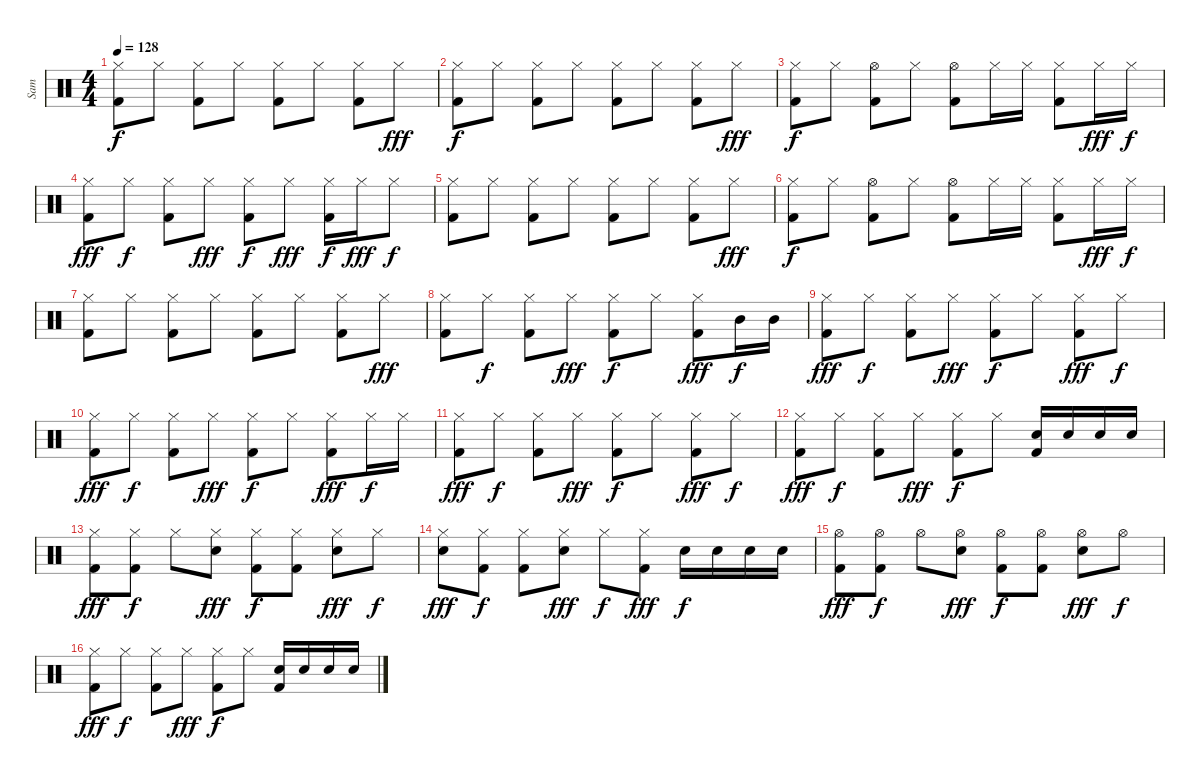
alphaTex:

\track ("Sam" "Sam") {instrument percussion}
\staff {score}
\articulation defaults
\ts (4 4)
\tempo 128
\clef neutral
\ks c
("Hi-Hat (closed)" "Kick (hit) 2").8{dy f} "Hi-Hat (closed)".8 ("Hi-Hat (closed)" "Kick (hit) 2").8 "Hi-Hat (closed)".8 ("Hi-Hat (closed)" "Kick (hit) 2").8 "Hi-Hat (closed)".8 ("Hi-Hat (closed)" "Kick (hit) 2").8 "Hi-Hat (closed)".8{dy fff} |
("Hi-Hat (closed)" "Kick (hit) 2").8{dy f} "Hi-Hat (closed)".8 ("Hi-Hat (closed)" "Kick (hit) 2").8 "Hi-Hat (closed)".8 ("Hi-Hat (closed)" "Kick (hit) 2").8 "Hi-Hat (closed)".8 ("Hi-Hat (closed)" "Kick (hit) 2").8 "Hi-Hat (closed)".8{dy fff} |
("Hi-Hat (closed)" "Kick (hit) 2").8{dy f} "Hi-Hat (closed)".8 ("Hi-Hat (open)" "Kick (hit) 2").8 "Hi-Hat (closed)".8 ("Hi-Hat (open)" "Kick (hit) 2").8 "Hi-Hat (closed)".16 "Hi-Hat (closed)".16 ("Hi-Hat (closed)" "Kick (hit) 2").8 "Hi-Hat (closed)".16{dy fff} "Hi-Hat (closed)".16{dy f} |
("Hi-Hat (closed)" "Kick (hit) 2").8{dy fff} "Hi-Hat (closed)".8{dy f} ("Hi-Hat (closed)" "Kick (hit) 2").8 "Hi-Hat (closed)".8{dy fff} ("Hi-Hat (closed)" "Kick (hit) 2").8{dy f} "Hi-Hat (closed)".8{dy fff} ("Hi-Hat (closed)" "Kick (hit) 2").16{dy f} "Hi-Hat (closed)".16{dy fff} "Hi-Hat (closed)".8{dy f} |
("Hi-Hat (closed)" "Kick (hit) 2").8 "Hi-Hat (closed)".8 ("Hi-Hat (closed)" "Kick (hit) 2").8 "Hi-Hat (closed)".8 ("Hi-Hat (closed)" "Kick (hit) 2").8 "Hi-Hat (closed)".8 ("Hi-Hat (closed)" "Kick (hit) 2").8 "Hi-Hat (closed)".8{dy fff} |
("Hi-Hat (closed)" "Kick (hit) 2").8{dy f} "Hi-Hat (closed)".8 ("Hi-Hat (open)" "Kick (hit) 2").8 "Hi-Hat (closed)".8 ("Hi-Hat (open)" "Kick (hit) 2").8 "Hi-Hat (closed)".16 "Hi-Hat (closed)".16 ("Hi-Hat (closed)" "Kick (hit) 2").8 "Hi-Hat (closed)".16{dy fff} "Hi-Hat (closed)".16{dy f} |
("Hi-Hat (closed)" "Kick (hit) 2").8 "Hi-Hat (closed)".8 ("Hi-Hat (closed)" "Kick (hit) 2").8 "Hi-Hat (closed)".8 ("Hi-Hat (closed)" "Kick (hit) 2").8 "Hi-Hat (closed)".8 ("Hi-Hat (closed)" "Kick (hit) 2").8 "Hi-Hat (closed)".8{dy fff} |
("Hi-Hat (closed)" "Kick (hit) 2").8 "Hi-Hat (closed)".8{dy f} ("Hi-Hat (closed)" "Kick (hit) 2").8 "Hi-Hat (closed)".8{dy fff} ("Hi-Hat (closed)" "Kick (hit) 2").8{dy f} "Hi-Hat (closed)".8 ("Hi-Hat (closed)" "Kick (hit) 2").8{dy fff} "Mid Tom (hit)".16{dy f} "Mid Tom (hit)".16 |
("Hi-Hat (closed)" "Kick (hit) 2").8{dy fff} "Hi-Hat (closed)".8{dy f} ("Hi-Hat (closed)" "Kick (hit) 2").8 "Hi-Hat (closed)".8{dy fff} ("Hi-Hat (closed)" "Kick (hit) 2").8{dy f} "Hi-Hat (closed)".8 ("Hi-Hat (closed)" "Kick (hit) 2").8{dy fff} "Hi-Hat (closed)".8{dy f} |
("Hi-Hat (closed)" "Kick (hit) 2").8{dy fff} "Hi-Hat (closed)".8{dy f} ("Hi-Hat (closed)" "Kick (hit) 2").8 "Hi-Hat (closed)".8{dy fff} ("Hi-Hat (closed)" "Kick (hit) 2").8{dy f} "Hi-Hat (closed)".8 ("Hi-Hat (closed)" "Kick (hit) 2").8{dy fff} "Hi-Hat (closed)".16{dy f} "Hi-Hat (closed)".16 |
("Hi-Hat (closed)" "Kick (hit) 2").8{dy fff} "Hi-Hat (closed)".8{dy f} ("Hi-Hat (closed)" "Kick (hit) 2").8 "Hi-Hat (closed)".8{dy fff} ("Hi-Hat (closed)" "Kick (hit) 2").8{dy f} "Hi-Hat (closed)".8 ("Hi-Hat (closed)" "Kick (hit) 2").8{dy fff} "Hi-Hat (closed)".8{dy f} |
("Hi-Hat (closed)" "Kick (hit) 2").8{dy fff} "Hi-Hat (closed)".8{dy f} ("Hi-Hat (closed)" "Kick (hit) 2").8 "Hi-Hat (closed)".8{dy fff} ("Hi-Hat (closed)" "Kick (hit) 2").8{dy f} "Hi-Hat (closed)".8 ("Electric Snare (hit)" "Kick (hit) 2").16 "Electric Snare (hit)".16 "Electric Snare (hit)".16 "Electric Snare (hit)".16 |
("Hi-Hat (closed)" "Kick (hit) 2").8{dy fff} ("Hi-Hat (closed)" "Kick (hit) 2").8{dy f} "Hi-Hat (closed)".8 ("Hi-Hat (closed)" "Electric Snare (hit)").8{dy fff} ("Hi-Hat (closed)" "Kick (hit) 2").8{dy f} ("Hi-Hat (closed)" "Kick (hit) 2").8 ("Hi-Hat (closed)" "Electric Snare (hit)").8{dy fff} "Hi-Hat (closed)".8{dy f} |
("Hi-Hat (closed)" "Electric Snare (hit)").8{dy fff} ("Hi-Hat (closed)" "Kick (hit) 2").8{dy f} ("Hi-Hat (closed)" "Kick (hit) 2").8 ("Hi-Hat (closed)" "Electric Snare (hit)").8{dy fff} "Hi-Hat (closed)".8{dy f} ("Hi-Hat (closed)" "Kick (hit) 2").8{dy fff} "Electric Snare (hit)".16{dy f} "Electric Snare (hit)".16 "Electric Snare (hit)".16 "Electric Snare (hit)".16 |
("Hi-Hat (open)" "Kick (hit) 2").8{dy fff} ("Hi-Hat (open)" "Kick (hit) 2").8{dy f} "Hi-Hat (open)".8 ("Hi-Hat (open)" "Electric Snare (hit)").8{dy fff} ("Hi-Hat (open)" "Kick (hit) 2").8{dy f} ("Hi-Hat (open)" "Kick (hit) 2").8 ("Hi-Hat (open)" "Electric Snare (hit)").8{dy fff} "Hi-Hat (open)".8{dy f} |
("Hi-Hat (closed)" "Kick (hit) 2").8{dy fff} "Hi-Hat (closed)".8{dy f} ("Hi-Hat (closed)" "Kick (hit) 2").8 "Hi-Hat (closed)".8{dy fff} ("Hi-Hat (closed)" "Kick (hit) 2").8{dy f} "Hi-Hat (closed)".8 ("Electric Snare (hit)" "Kick (hit) 2").16 "Electric Snare (hit)".16 "Electric Snare (hit)".16 "Electric Snare (hit)".16
